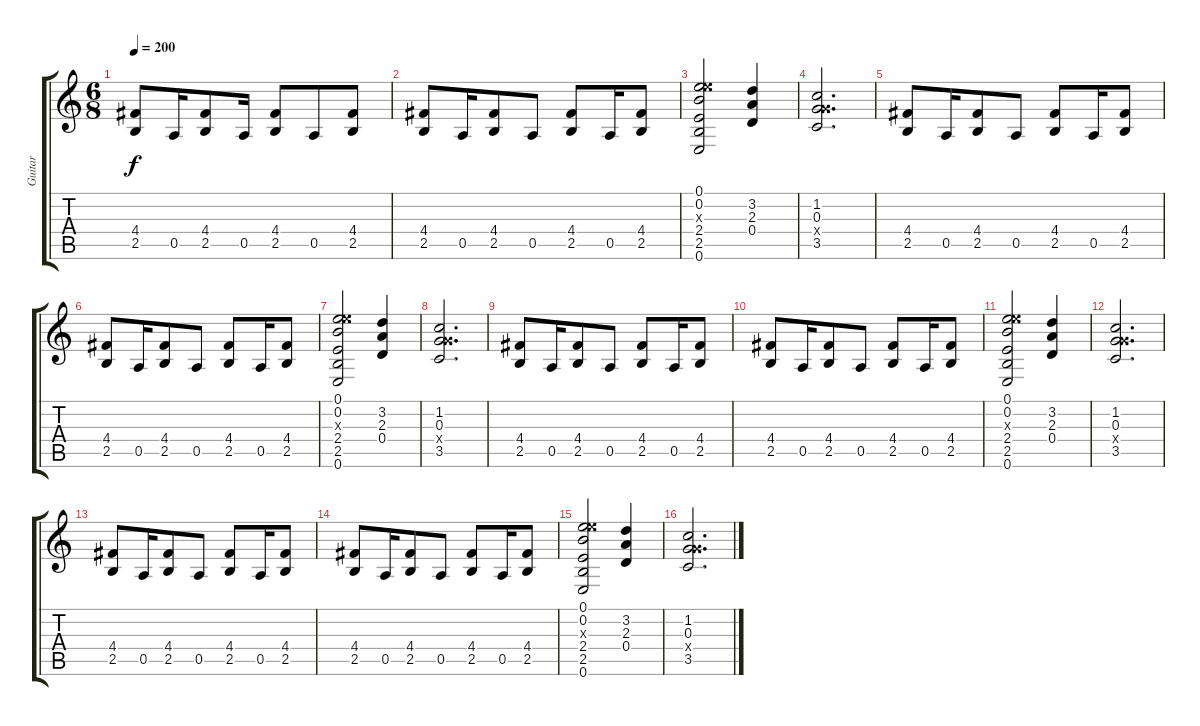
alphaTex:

\track ("Guitar" "Guitar") {instrument distortionguitar}
\staff {score tabs}
\tuning (E4 B3 G3 D3 A2 E2) {hide}
\ts (6 8)
\tempo 200
\clef g2
\ks c
(4.4 2.5).8{dy f} 0.5.16 (4.4 2.5).8 0.5.16 (4.4 2.5).8 0.5.8 (4.4 2.5).8 |
(4.4 2.5).8 0.5.16 (4.4 2.5).8 0.5.8 (4.4 2.5).8 0.5.16 (4.4 2.5).8 |
(0.1 0.2 9.3{x} 2.4 2.5 0.6).2 (3.2 2.3 0.4).4 |
(1.2 0.3 5.4{x} 3.5).2{d} |
(4.4 2.5).8 0.5.16 (4.4 2.5).8 0.5.8 (4.4 2.5).8 0.5.16 (4.4 2.5).8 |
(4.4 2.5).8 0.5.16 (4.4 2.5).8 0.5.8 (4.4 2.5).8 0.5.16 (4.4 2.5).8 |
(0.1 0.2 9.3{x} 2.4 2.5 0.6).2 (3.2 2.3 0.4).4 |
(1.2 0.3 5.4{x} 3.5).2{d} |
(4.4 2.5).8 0.5.16 (4.4 2.5).8 0.5.8 (4.4 2.5).8 0.5.16 (4.4 2.5).8 |
(4.4 2.5).8 0.5.16 (4.4 2.5).8 0.5.8 (4.4 2.5).8 0.5.16 (4.4 2.5).8 |
(0.1 0.2 9.3{x} 2.4 2.5 0.6).2 (3.2 2.3 0.4).4 |
(1.2 0.3 5.4{x} 3.5).2{d} |
(4.4 2.5).8 0.5.16 (4.4 2.5).8 0.5.8 (4.4 2.5).8 0.5.16 (4.4 2.5).8 |
(4.4 2.5).8 0.5.16 (4.4 2.5).8 0.5.8 (4.4 2.5).8 0.5.16 (4.4 2.5).8 |
(0.1 0.2 9.3{x} 2.4 2.5 0.6).2 (3.2 2.3 0.4).4 |
(1.2 0.3 5.4{x} 3.5).2{d}
